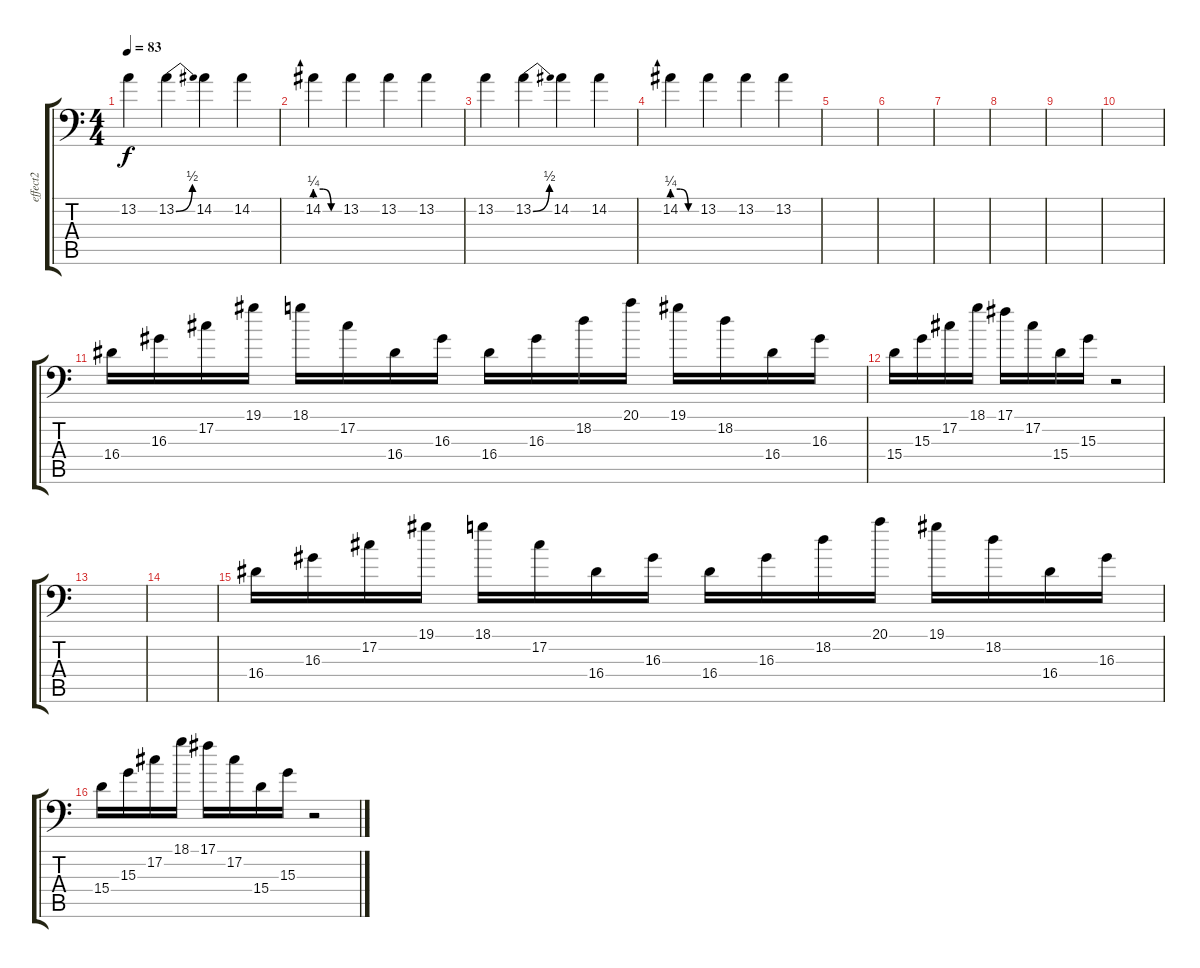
\track ("effect2" "effect2") {instrument pizzicatostrings}
\staff {score tabs}
\tuning (Db4 Ab3 E3 B2 E2 A1) {hide}
\ts (4 4)
\tempo 83
\clef f4
\ks c
13.2.4{dy f instrument pad4choir} 13.2{be (bend 0 0 60 2)}.4 14.2.4 14.2.4 |
14.2{be (custom 0 1 20 1 40 0 60 0)}.4 13.2.4 13.2.4 13.2.4 |
13.2.4{instrument pad4choir} 13.2{be (bend 0 0 60 2)}.4 14.2.4 14.2.4 |
14.2{be (custom 0 1 20 1 40 0 60 0)}.4 13.2.4 13.2.4 13.2.4 |
|
|
|
|
|
|
16.4.16{instrument pizzicatostrings} 16.3.16 17.2.16 19.1.16 18.1.16 17.2.16 16.4.16 16.3.16 16.4.16 16.3.16 18.2.16 20.1.16 19.1.16 18.2.16 16.4.16 16.3.16 |
15.4.16 15.3.16 17.2.16 18.1.16 17.1.16 17.2.16 15.4.16 15.3.16 r.2 |
|
|
16.4.16{instrument pizzicatostrings} 16.3.16 17.2.16 19.1.16 18.1.16 17.2.16 16.4.16 16.3.16 16.4.16 16.3.16 18.2.16 20.1.16 19.1.16 18.2.16 16.4.16 16.3.16 |
15.4.16 15.3.16 17.2.16 18.1.16 17.1.16 17.2.16 15.4.16 15.3.16 r.2
